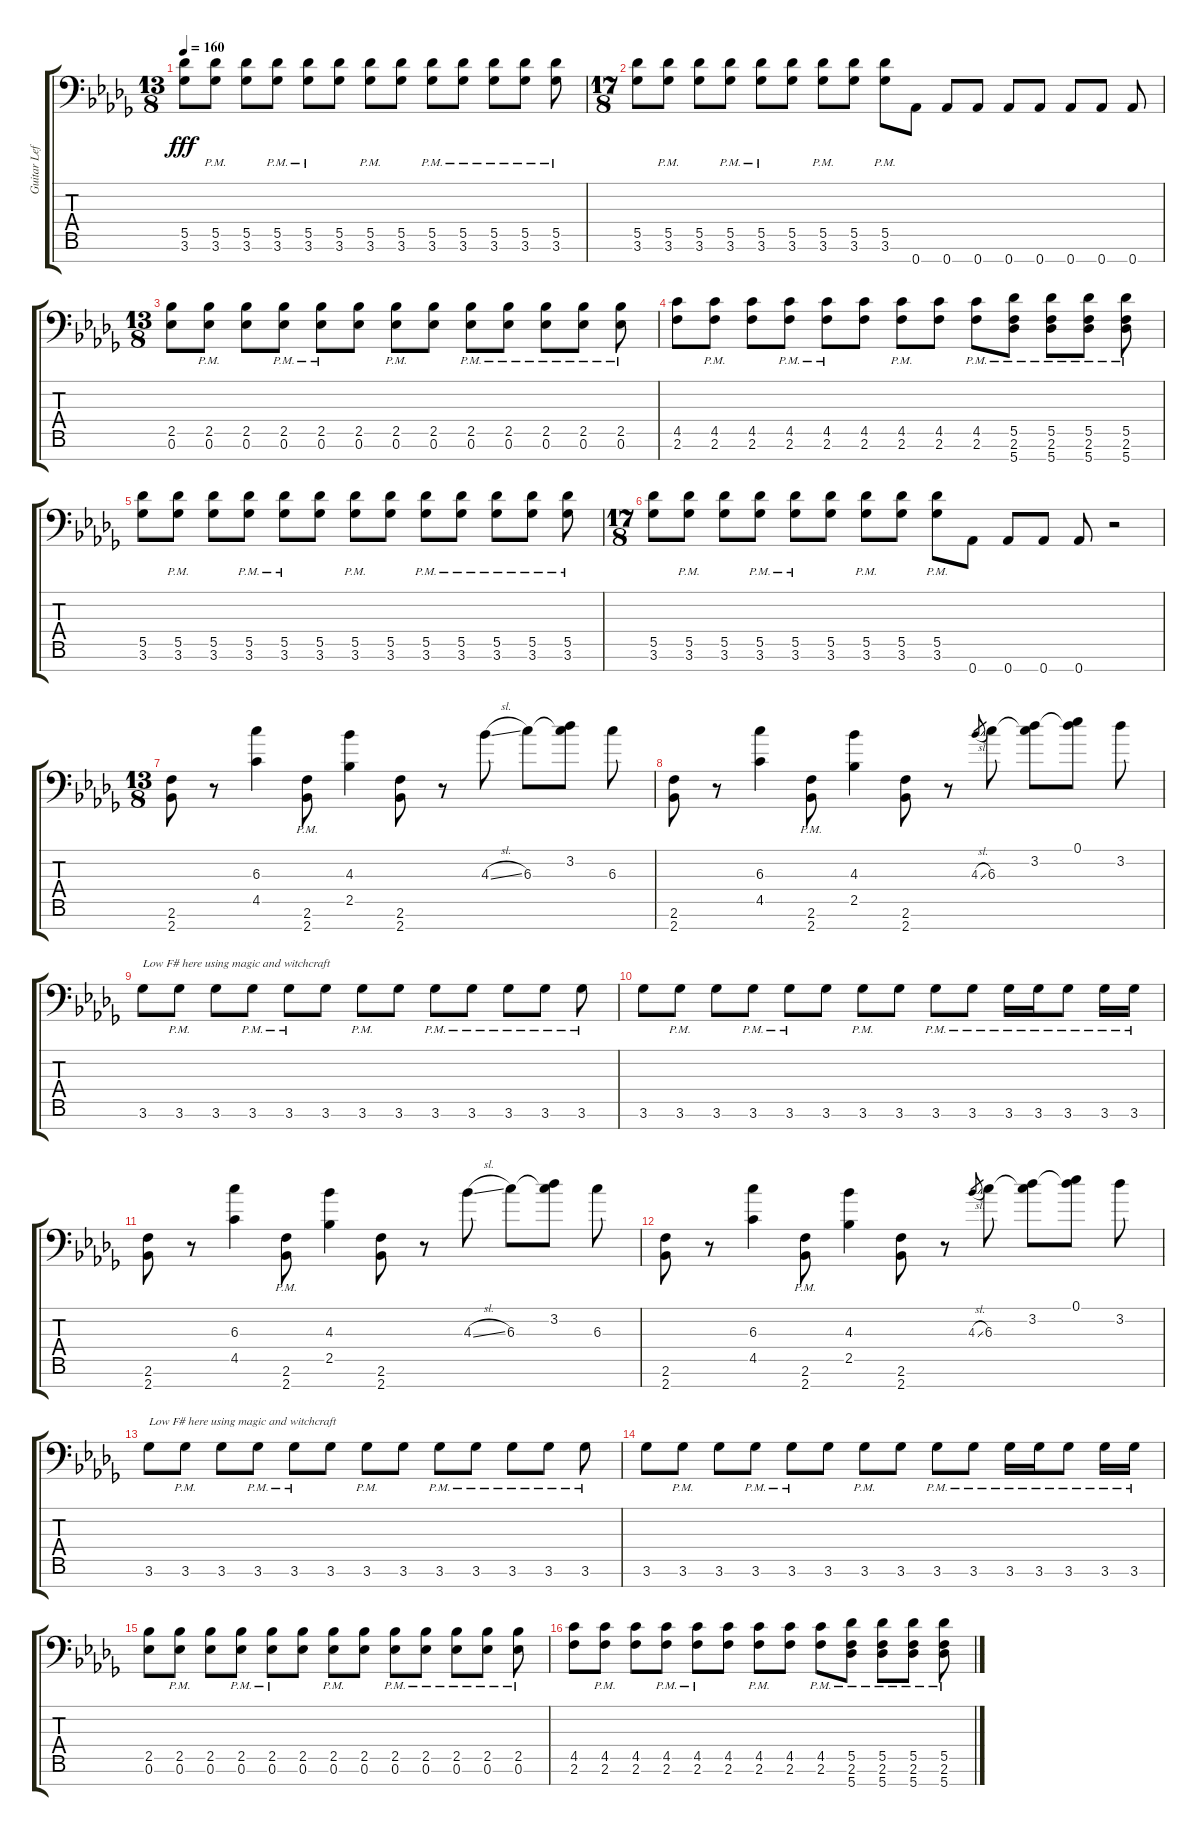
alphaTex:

\track ("Guitar Left" "Guitar Lef") {instrument distortionguitar}
\staff {score tabs}
\tuning (Eb4 Bb3 Gb3 Db3 Ab2 Eb2 Ab1) {hide}
\ts (13 8)
\tempo 160
\clef f4
\ks bbminor
(5.5 3.6).8{dy fff} (5.5{pm} 3.6{pm}).8 (5.5 3.6).8 (5.5{pm} 3.6{pm}).8 (5.5{pm} 3.6{pm}).8 (5.5 3.6).8 (5.5{pm} 3.6{pm}).8 (5.5 3.6).8 (5.5{pm} 3.6{pm}).8 (5.5{pm} 3.6{pm}).8 (5.5{pm} 3.6{pm}).8 (5.5{pm} 3.6{pm}).8 (5.5{pm} 3.6{pm}).8 |
\ts (17 8)
(5.5 3.6).8 (5.5{pm} 3.6{pm}).8 (5.5 3.6).8 (5.5{pm} 3.6{pm}).8 (5.5{pm} 3.6{pm}).8 (5.5 3.6).8 (5.5{pm} 3.6{pm}).8 (5.5 3.6).8 (5.5{pm} 3.6{pm}).8 0.7.8 0.7.8 0.7.8 0.7.8 0.7.8 0.7.8 0.7.8 0.7.8 |
\ts (13 8)
(2.5 0.6).8 (2.5{pm} 0.6{pm}).8 (2.5 0.6).8 (2.5{pm} 0.6{pm}).8 (2.5{pm} 0.6{pm}).8 (2.5 0.6).8 (2.5{pm} 0.6{pm}).8 (2.5 0.6).8 (2.5{pm} 0.6{pm}).8 (2.5{pm} 0.6{pm}).8 (2.5{pm} 0.6{pm}).8 (2.5{pm} 0.6{pm}).8 (2.5{pm} 0.6{pm}).8 |
(4.5 2.6).8 (4.5{pm} 2.6{pm}).8 (4.5 2.6).8 (4.5{pm} 2.6{pm}).8 (4.5{pm} 2.6{pm}).8 (4.5 2.6).8 (4.5{pm} 2.6{pm}).8 (4.5 2.6).8 (4.5{pm} 2.6{pm}).8 (5.5{pm} 2.6{pm} 5.7{pm}).8 (5.5{pm} 2.6{pm} 5.7{pm}).8 (5.5{pm} 2.6{pm} 5.7{pm}).8 (5.5{pm} 2.6{pm} 5.7{pm}).8 |
(5.5 3.6).8 (5.5{pm} 3.6{pm}).8 (5.5 3.6).8 (5.5{pm} 3.6{pm}).8 (5.5{pm} 3.6{pm}).8 (5.5 3.6).8 (5.5{pm} 3.6{pm}).8 (5.5 3.6).8 (5.5{pm} 3.6{pm}).8 (5.5{pm} 3.6{pm}).8 (5.5{pm} 3.6{pm}).8 (5.5{pm} 3.6{pm}).8 (5.5{pm} 3.6{pm}).8 |
\ts (17 8)
(5.5 3.6).8 (5.5{pm} 3.6{pm}).8 (5.5 3.6).8 (5.5{pm} 3.6{pm}).8 (5.5{pm} 3.6{pm}).8 (5.5 3.6).8 (5.5{pm} 3.6{pm}).8 (5.5 3.6).8 (5.5{pm} 3.6{pm}).8 0.7.8 0.7.8 0.7.8 0.7.8 r.2 |
\ts (13 8)
(2.6 2.7).8 r.8 (6.3 4.5).4 (2.6{pm} 2.7{pm}).8 (4.3 2.5).4 (2.6 2.7).8 r.8 4.3{sl}.8 6.3.8 (3.2 6.3{t}).8 6.3.8 |
(2.6 2.7).8 r.8 (6.3 4.5).4 (2.6{pm} 2.7{pm}).8 (4.3 2.5).4 (2.6 2.7).8 r.8 4.3{sl}.8{gr} 6.3.8 (3.2 6.3{t}).8 (0.1 3.2{t}).8 3.2.8 |
3.6.8{txt "Low F# here using magic and witchcraft"} 3.6{pm}.8 3.6.8 3.6{pm}.8 3.6{pm}.8 3.6.8 3.6{pm}.8 3.6.8 3.6{pm}.8 3.6{pm}.8 3.6{pm}.8 3.6{pm}.8 3.6{pm}.8 |
3.6.8 3.6{pm}.8 3.6.8 3.6{pm}.8 3.6{pm}.8 3.6.8 3.6{pm}.8 3.6.8 3.6{pm}.8 3.6{pm}.8 3.6{pm}.16 3.6{pm}.16 3.6{pm}.8 3.6{pm}.16 3.6{pm}.16 |
(2.6 2.7).8 r.8 (6.3 4.5).4 (2.6{pm} 2.7{pm}).8 (4.3 2.5).4 (2.6 2.7).8 r.8 4.3{sl}.8 6.3.8 (3.2 6.3{t}).8 6.3.8 |
(2.6 2.7).8 r.8 (6.3 4.5).4 (2.6{pm} 2.7{pm}).8 (4.3 2.5).4 (2.6 2.7).8 r.8 4.3{sl}.8{gr} 6.3.8 (3.2 6.3{t}).8 (0.1 3.2{t}).8 3.2.8 |
3.6.8{txt "Low F# here using magic and witchcraft"} 3.6{pm}.8 3.6.8 3.6{pm}.8 3.6{pm}.8 3.6.8 3.6{pm}.8 3.6.8 3.6{pm}.8 3.6{pm}.8 3.6{pm}.8 3.6{pm}.8 3.6{pm}.8 |
3.6.8 3.6{pm}.8 3.6.8 3.6{pm}.8 3.6{pm}.8 3.6.8 3.6{pm}.8 3.6.8 3.6{pm}.8 3.6{pm}.8 3.6{pm}.16 3.6{pm}.16 3.6{pm}.8 3.6{pm}.16 3.6{pm}.16 |
(2.5 0.6).8 (2.5{pm} 0.6{pm}).8 (2.5 0.6).8 (2.5{pm} 0.6{pm}).8 (2.5{pm} 0.6{pm}).8 (2.5 0.6).8 (2.5{pm} 0.6{pm}).8 (2.5 0.6).8 (2.5{pm} 0.6{pm}).8 (2.5{pm} 0.6{pm}).8 (2.5{pm} 0.6{pm}).8 (2.5{pm} 0.6{pm}).8 (2.5{pm} 0.6{pm}).8 |
(4.5 2.6).8 (4.5{pm} 2.6{pm}).8 (4.5 2.6).8 (4.5{pm} 2.6{pm}).8 (4.5{pm} 2.6{pm}).8 (4.5 2.6).8 (4.5{pm} 2.6{pm}).8 (4.5 2.6).8 (4.5{pm} 2.6{pm}).8 (5.5{pm} 2.6{pm} 5.7{pm}).8 (5.5{pm} 2.6{pm} 5.7{pm}).8 (5.5{pm} 2.6{pm} 5.7{pm}).8 (5.5{pm} 2.6{pm} 5.7{pm}).8
